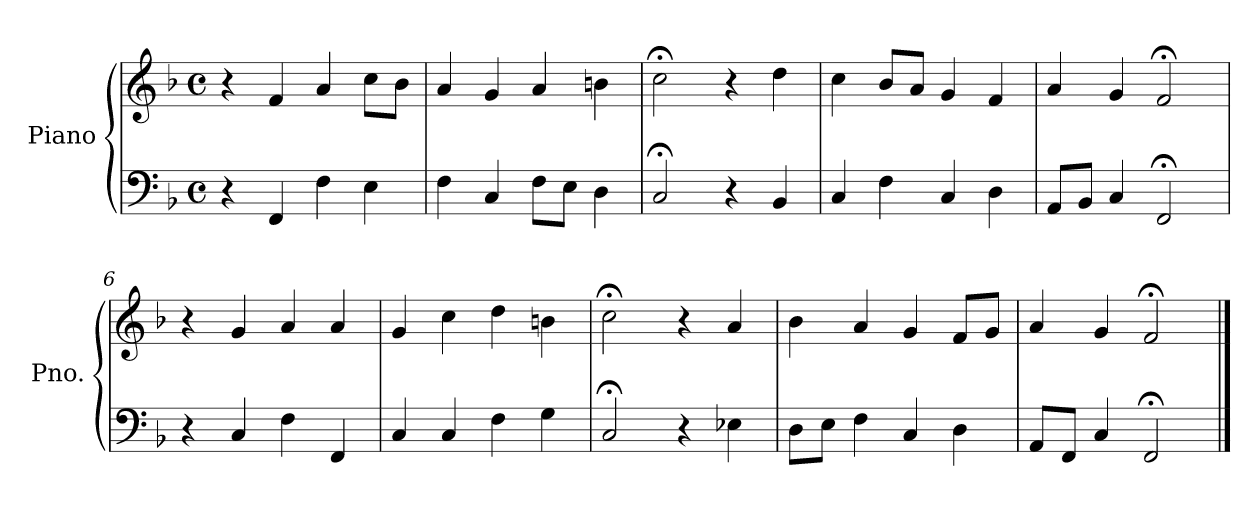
**kern	**kern
*part1	*part1
*staff2	*staff1
*I"Piano	*
*I'Pno.	*
*clefF4	*clefG2
*k[b-]	*k[b-]
*M4/4	*M4/4
*met(c)	*met(c)
=1	=1
4r	4r
4FF/	4f/
4F\	4a/
4E\	8cc\L
.	8b-\J
=2	=2
4F\	4a/
4C/	4g/
8F\L	4a/
8E\J	.
4D\	4bn\
=3	=3
2C;</	2cc;<\
4r	4r
4BB-/	4dd\
=4	=4
4C/	4cc\
4F\	8b-/L
.	8a/J
4C/	4g/
4D\	4f/
=5	=5
8AA/L	4a/
8BB-/J	.
4C/	4g/
2FF;</	2f;</
=6	=6
4r	4r
4C/	4g/
4F\	4a/
4FF/	4a/
=7	=7
4C/	4g/
4C/	4cc\
4F\	4dd\
4G\	4bn\
!!LO:LB:g=z
=8	=8
2C;</	2cc;<\
4r	4r
4E-X\	4a/
=9	=9
8D\L	4b-\
8E\J	.
4F\	4a/
4C/	4g/
4D\	8f/L
.	8g/J
=10	=10
8AA/L	4a/
8FF/J	.
4C/	4g/
2FF;</	2f;</
==	==
*-	*-
